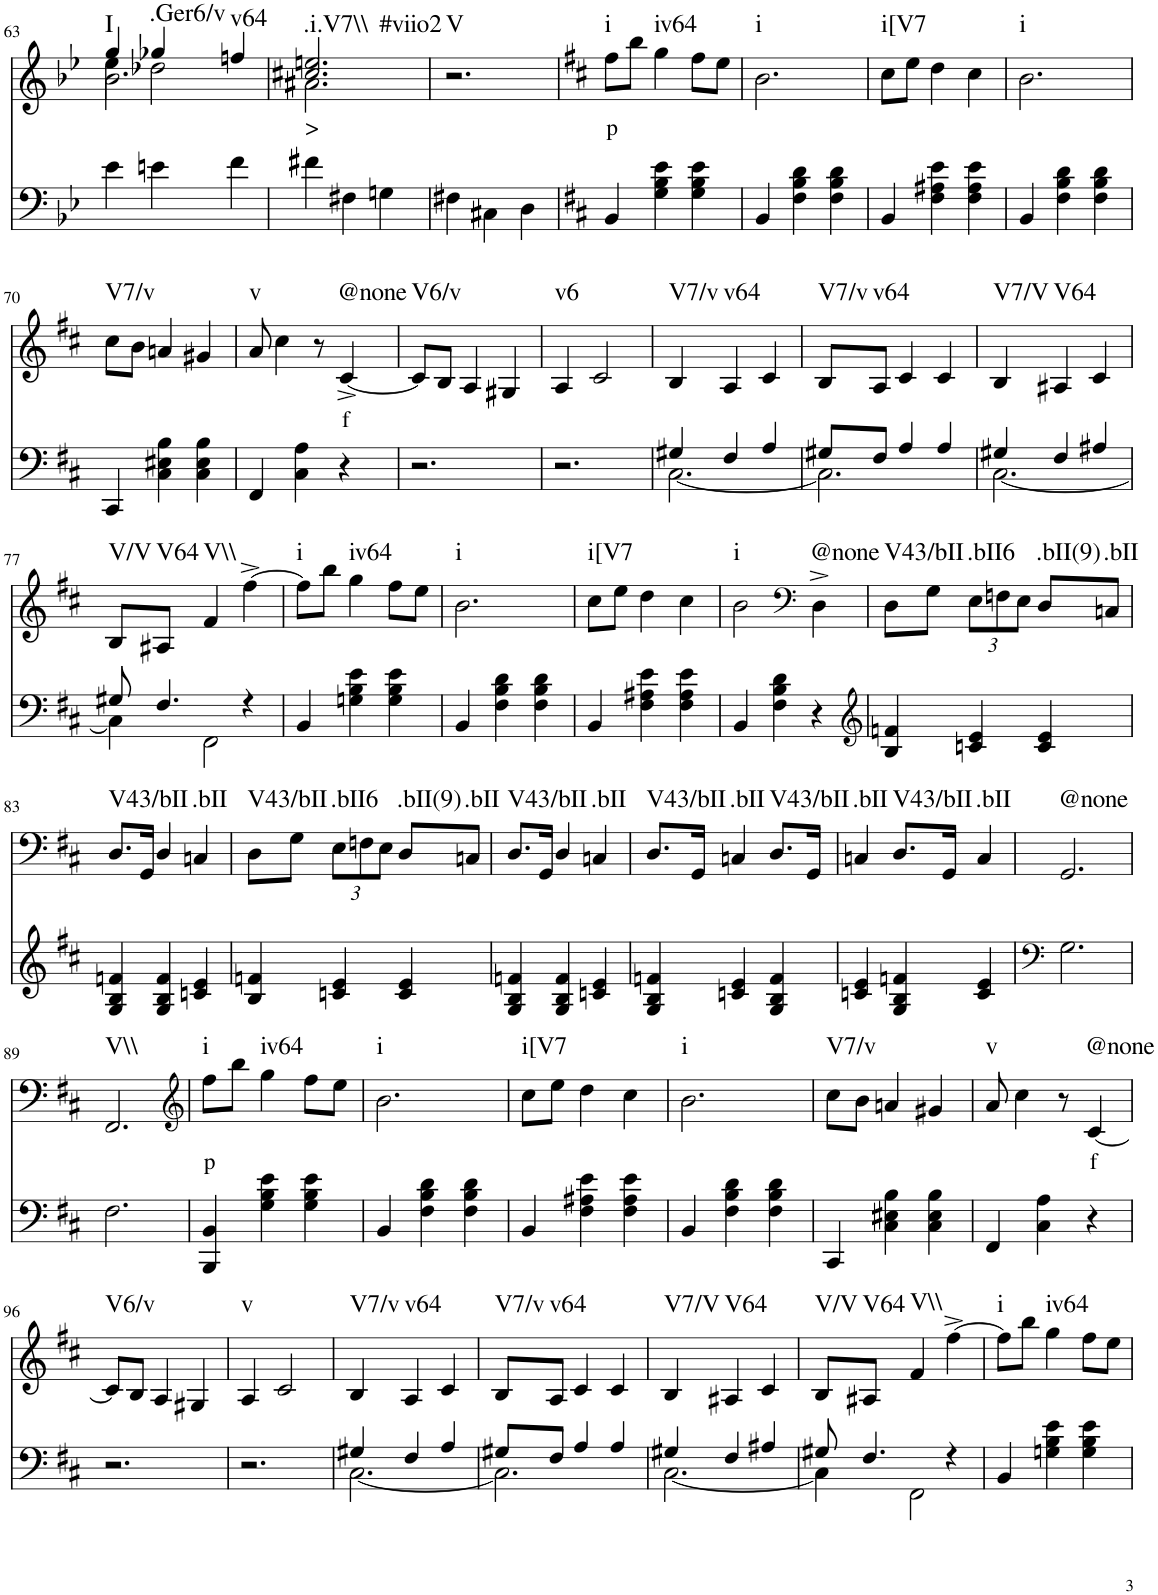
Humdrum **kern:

**kern	**kern	**text	**harte
*part2	*part1	*part1	*part1
*staff2	*staff1	*staff1	*
*I"Piano	*I"Piano	*	*
*I'Pno	*I'Pno	*	*
!!LO:PB:g=z
*clefF4	*clefG2	*	*
*k[b-e-]	*k[b-e-]	*	*
*M3/4	*M3/4	*	*
=63	=63	=63	=63
*	*^	*	*
*	*	*^	*	*
!	!	!	!	!	!LO:H:kt=I
4e-\	4gg/	4ee-\	2.b-\	.	N
!	!	!	!	!	!LO:H:kt=.Ger6/v
4en\	4gg-X/	2dd-X\	.	.	N
!	!	!	!	!	!LO:H:kt=v64
4f\	4ffn/	.	.	.	N
*	*	*v	*v	*	*
=64	=64	=64	=64	=64
!	!	!	!LO:LY:b	!LO:H:n=1:kt=.i.V7\\
!	!	!	!	!LO:H:n=2:kt=#viio2
4f#X\	2.cc#X/ 2.een/	2.a#X\	>	N N
4F#X\	.	.	.	.
4Gn\	.	.	.	.
*	*v	*v	*	*
=65	=65	=65	=65
!	!	!	!LO:H:kt=V
4F#X\	2.r	.	N
4C#X\	.	.	.
4D\	.	.	.
=66	=66	=66	=66
*k[f#c#]	*k[f#c#]	*	*
!	!	!LO:LY:b	!LO:H:kt=i
4BB/	8ff#\L	p	N
.	8bb\J	.	.
!	!	!	!LO:H:kt=iv64
4G\ 4B\ 4e\	4gg\	.	N
4G\ 4B\ 4e\	8ff#\L	.	.
.	8ee\J	.	.
=67	=67	=67	=67
!	!	!	!LO:H:kt=i
4BB/	2.b\	.	N
4F#\ 4B\ 4d\	.	.	.
4F#\ 4B\ 4d\	.	.	.
=68	=68	=68	=68
!	!	!	!LO:H:kt=i[V7
4BB/	8cc#\L	.	N
.	8ee\J	.	.
4F#\ 4A#X\ 4e\	4dd\	.	.
4F#\ 4A#\ 4e\	4cc#\	.	.
=69	=69	=69	=69
!	!	!	!LO:H:kt=i
4BB/	2.b\	.	N
4F#\ 4B\ 4d\	.	.	.
4F#\ 4B\ 4d\	.	.	.
!!LO:LB:g=z
=70	=70	=70	=70
!	!	!	!LO:H:kt=V7/v
4CC#/	8cc#\L	.	N
.	8b\J	.	.
4C#\ 4E#X\ 4B\	4an/	.	.
4C#\ 4E#\ 4B\	4g#X/	.	.
=71	=71	=71	=71
!	!	!	!LO:H:kt=v
4FF#/	8a/	.	N
.	4cc#\	.	.
4C#\ 4A\	.	.	.
.	8r	.	.
!	!	!LO:LY:b	!LO:H:kt=@none
4r	[4c#^/	f	N
=72	=72	=72	=72
!	!	!	!LO:H:kt=V6/v
2.r	8c#/L]	.	N
.	8B/J	.	.
.	4A/	.	.
.	4G#X/	.	.
=73	=73	=73	=73
!	!	!	!LO:H:kt=v6
2.r	4A/	.	N
.	2c#/	.	.
=74	=74	=74	=74
*^	*	*	*
!	!	!	!	!LO:H:kt=V7/v
4G#X/	[2.C#\	4B/	.	N
!	!	!	!	!LO:H:kt=v64
4F#/	.	4A/	.	N
4A/	.	4c#/	.	.
=75	=75	=75	=75	=75
!	!	!	!	!LO:H:kt=V7/v
8G#X/L	2.C#\]	8B/L	.	N
!	!	!	!	!LO:H:kt=v64
8F#/J	.	8A/J	.	N
4A/	.	4c#/	.	.
4A/	.	4c#/	.	.
=76	=76	=76	=76	=76
!	!	!	!	!LO:H:kt=V7/V
4G#X/	[2.C#\	4B/	.	N
!	!	!	!	!LO:H:kt=V64
4F#/	.	4A#X/	.	N
4A#X/	.	4c#/	.	.
!!LO:LB:g=z
=77	=77	=77	=77	=77
!	!	!	!	!LO:H:kt=V/V
8G#X/	4C#\]	8B/L	.	N
!	!	!	!	!LO:H:kt=V64
4.F#/	.	8A#X/J	.	N
!	!	!	!	!LO:H:kt=V\\
.	2FF#\	4f#/	.	N
4r	.	[4ff#^\	.	.
*v	*v	*	*	*
=78	=78	=78	=78
!	!	!	!LO:H:kt=i
4BB/	8ff#\L]	.	N
.	8bb\J	.	.
!	!	!	!LO:H:kt=iv64
4Gn\ 4B\ 4e\	4gg\	.	N
4G\ 4B\ 4e\	8ff#\L	.	.
.	8ee\J	.	.
=79	=79	=79	=79
!	!	!	!LO:H:kt=i
4BB/	2.b\	.	N
4F#\ 4B\ 4d\	.	.	.
4F#\ 4B\ 4d\	.	.	.
=80	=80	=80	=80
!	!	!	!LO:H:kt=i[V7
4BB/	8cc#\L	.	N
.	8ee\J	.	.
4F#\ 4A#X\ 4e\	4dd\	.	.
4F#\ 4A#\ 4e\	4cc#\	.	.
=81	=81	=81	=81
!	!	!	!LO:H:kt=i
4BB/	2b\	.	N
4F#\ 4B\ 4d\	.	.	.
*	*clefF4	*	*
!	!	!	!LO:H:kt=@none
4r	4D^\	.	N
=82	=82	=82	=82
*clefG2	*	*	*
!	!	!	!LO:H:kt=V43/bII
4B/ 4fn/	8D\L	.	N
.	8G\J	.	.
*	*Xbrackettup	*	*
!	!	!	!LO:H:kt=.bII6
4cn/ 4e/	12E\L	.	N
.	12Fn\	.	.
.	12E\J	.	.
!	!	!	!LO:H:kt=.bII(9)
4c/ 4e/	8D/L	.	N
!	!	!	!LO:H:kt=.bII
.	8Cn/J	.	N
!!LO:LB:g=z
=83	=83	=83	=83
!	!	!	!LO:H:kt=V43/bII
4G/ 4B/ 4fn/	8.D/L	.	N
.	16GG/Jk	.	.
4G/ 4B/ 4f/	4D/	.	.
!	!	!	!LO:H:kt=.bII
4cn/ 4e/	4Cn/	.	N
=84	=84	=84	=84
!	!	!	!LO:H:kt=V43/bII
4B/ 4fn/	8D\L	.	N
.	8G\J	.	.
!	!	!	!LO:H:kt=.bII6
4cn/ 4e/	12E\L	.	N
.	12Fn\	.	.
.	12E\J	.	.
!	!	!	!LO:H:kt=.bII(9)
4c/ 4e/	8D/L	.	N
!	!	!	!LO:H:kt=.bII
.	8Cn/J	.	N
=85	=85	=85	=85
!	!	!	!LO:H:kt=V43/bII
4G/ 4B/ 4fn/	8.D/L	.	N
.	16GG/Jk	.	.
4G/ 4B/ 4f/	4D/	.	.
!	!	!	!LO:H:kt=.bII
4cn/ 4e/	4Cn/	.	N
=86	=86	=86	=86
!	!	!	!LO:H:kt=V43/bII
4G/ 4B/ 4fn/	8.D/L	.	N
.	16GG/Jk	.	.
!	!	!	!LO:H:kt=.bII
4cn/ 4e/	4Cn/	.	N
!	!	!	!LO:H:kt=V43/bII
4G/ 4B/ 4f/	8.D/L	.	N
.	16GG/Jk	.	.
=87	=87	=87	=87
!	!	!	!LO:H:kt=.bII
4cn/ 4e/	4Cn/	.	N
!	!	!	!LO:H:kt=V43/bII
4G/ 4B/ 4fn/	8.D/L	.	N
.	16GG/Jk	.	.
!	!	!	!LO:H:kt=.bII
4c/ 4e/	4C/	.	N
=88	=88	=88	=88
*clefF4	*	*	*
!	!	!	!LO:H:kt=@none
2.G\	2.GG/	.	N
!!LO:LB:g=z
=89	=89	=89	=89
!	!	!	!LO:H:kt=V\\
2.F#\	2.FF#/	.	N
=90	=90	=90	=90
*	*clefG2	*	*
!	!	!LO:LY:b	!LO:H:kt=i
4BBB/ 4BB/	8ff#\L	p	N
.	8bb\J	.	.
!	!	!	!LO:H:kt=iv64
4G\ 4B\ 4e\	4gg\	.	N
4G\ 4B\ 4e\	8ff#\L	.	.
.	8ee\J	.	.
=91	=91	=91	=91
!	!	!	!LO:H:kt=i
4BB/	2.b\	.	N
4F#\ 4B\ 4d\	.	.	.
4F#\ 4B\ 4d\	.	.	.
=92	=92	=92	=92
!	!	!	!LO:H:kt=i[V7
4BB/	8cc#\L	.	N
.	8ee\J	.	.
4F#\ 4A#X\ 4e\	4dd\	.	.
4F#\ 4A#\ 4e\	4cc#\	.	.
=93	=93	=93	=93
!	!	!	!LO:H:kt=i
4BB/	2.b\	.	N
4F#\ 4B\ 4d\	.	.	.
4F#\ 4B\ 4d\	.	.	.
=94	=94	=94	=94
!	!	!	!LO:H:kt=V7/v
4CC#/	8cc#\L	.	N
.	8b\J	.	.
4C#\ 4E#X\ 4B\	4an/	.	.
4C#\ 4E#\ 4B\	4g#X/	.	.
=95	=95	=95	=95
!	!	!	!LO:H:kt=v
4FF#/	8a/	.	N
.	4cc#\	.	.
4C#\ 4A\	.	.	.
.	8r	.	.
!	!	!LO:LY:b	!LO:H:kt=@none
4r	[4c#/	f	N
!!LO:LB:g=z
=96	=96	=96	=96
!	!	!	!LO:H:kt=V6/v
2.r	8c#/L]	.	N
.	8B/J	.	.
.	4A/	.	.
.	4G#X/	.	.
=97	=97	=97	=97
!	!	!	!LO:H:kt=v
2.r	4A/	.	N
.	2c#/	.	.
=98	=98	=98	=98
*^	*	*	*
!	!	!	!	!LO:H:kt=V7/v
4G#X/	[2.C#\	4B/	.	N
!	!	!	!	!LO:H:kt=v64
4F#/	.	4A/	.	N
4A/	.	4c#/	.	.
=99	=99	=99	=99	=99
!	!	!	!	!LO:H:kt=V7/v
8G#X/L	2.C#\]	8B/L	.	N
!	!	!	!	!LO:H:kt=v64
8F#/J	.	8A/J	.	N
4A/	.	4c#/	.	.
4A/	.	4c#/	.	.
=100	=100	=100	=100	=100
!	!	!	!	!LO:H:kt=V7/V
4G#X/	[2.C#\	4B/	.	N
!	!	!	!	!LO:H:kt=V64
4F#/	.	4A#X/	.	N
4A#X/	.	4c#/	.	.
=101	=101	=101	=101	=101
!	!	!	!	!LO:H:kt=V/V
8G#X/	4C#\]	8B/L	.	N
!	!	!	!	!LO:H:kt=V64
4.F#/	.	8A#X/J	.	N
!	!	!	!	!LO:H:kt=V\\
.	2FF#\	4f#/	.	N
4r	.	[4ff#^\	.	.
*v	*v	*	*	*
=102	=102	=102	=102
!	!	!	!LO:H:kt=i
4BB/	8ff#\L]	.	N
.	8bb\J	.	.
!	!	!	!LO:H:kt=iv64
4Gn\ 4B\ 4e\	4gg\	.	N
4G\ 4B\ 4e\	8ff#\L	.	.
.	8ee\J	.	.
=	=	=	=
*-	*-	*-	*-
